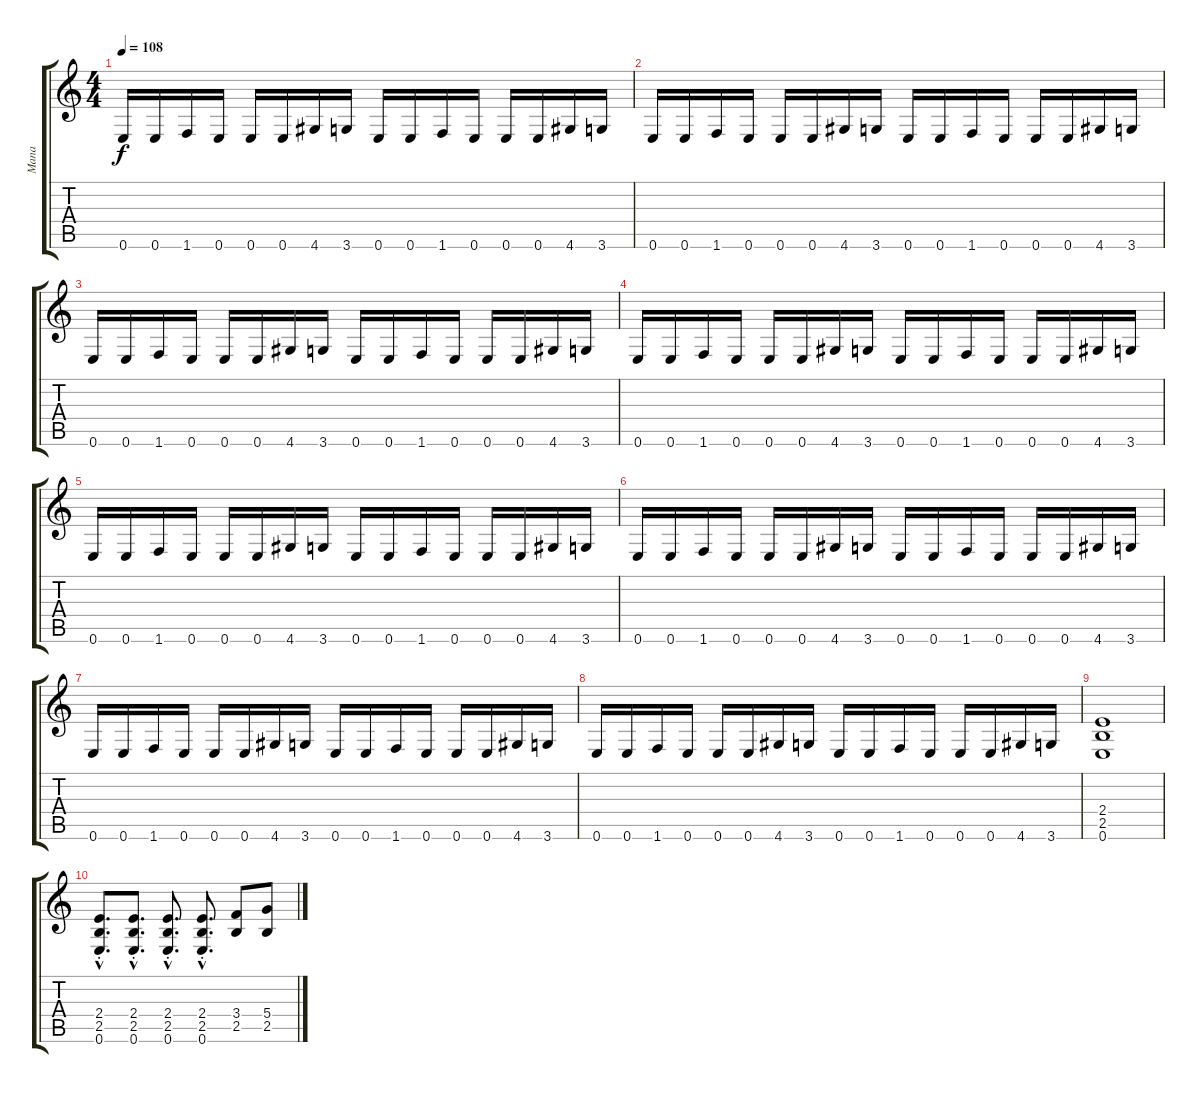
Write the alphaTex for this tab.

\track ("Mana" "Mana") {instrument distortionguitar}
\staff {score tabs}
\tuning (E4 B3 G3 D3 A2 E2) {hide}
\ts (4 4)
\tempo 108
\clef g2
\ks c
0.6.16{dy f} 0.6.16 1.6.16 0.6.16 0.6.16 0.6.16 4.6.16 3.6.16 0.6.16 0.6.16 1.6.16 0.6.16 0.6.16 0.6.16 4.6.16 3.6.16 |
0.6.16 0.6.16 1.6.16 0.6.16 0.6.16 0.6.16 4.6.16 3.6.16 0.6.16 0.6.16 1.6.16 0.6.16 0.6.16 0.6.16 4.6.16 3.6.16 |
0.6.16 0.6.16 1.6.16 0.6.16 0.6.16 0.6.16 4.6.16 3.6.16 0.6.16 0.6.16 1.6.16 0.6.16 0.6.16 0.6.16 4.6.16 3.6.16 |
0.6.16 0.6.16 1.6.16 0.6.16 0.6.16 0.6.16 4.6.16 3.6.16 0.6.16 0.6.16 1.6.16 0.6.16 0.6.16 0.6.16 4.6.16 3.6.16 |
0.6.16 0.6.16 1.6.16 0.6.16 0.6.16 0.6.16 4.6.16 3.6.16 0.6.16 0.6.16 1.6.16 0.6.16 0.6.16 0.6.16 4.6.16 3.6.16 |
0.6.16 0.6.16 1.6.16 0.6.16 0.6.16 0.6.16 4.6.16 3.6.16 0.6.16 0.6.16 1.6.16 0.6.16 0.6.16 0.6.16 4.6.16 3.6.16 |
0.6.16 0.6.16 1.6.16 0.6.16 0.6.16 0.6.16 4.6.16 3.6.16 0.6.16 0.6.16 1.6.16 0.6.16 0.6.16 0.6.16 4.6.16 3.6.16 |
0.6.16 0.6.16 1.6.16 0.6.16 0.6.16 0.6.16 4.6.16 3.6.16 0.6.16 0.6.16 1.6.16 0.6.16 0.6.16 0.6.16 4.6.16 3.6.16 |
(2.4 2.5 0.6).1 |
(2.4{hac st} 2.5{hac st} 0.6{hac st}).8{d} (2.4{hac st} 2.5{hac st} 0.6{hac st}).8{d} (2.4{hac st} 2.5{hac st} 0.6{hac st}).8{d} (2.4{hac st} 2.5{hac st} 0.6{hac st}).8{d} (3.4 2.5).8 (5.4 2.5).8
